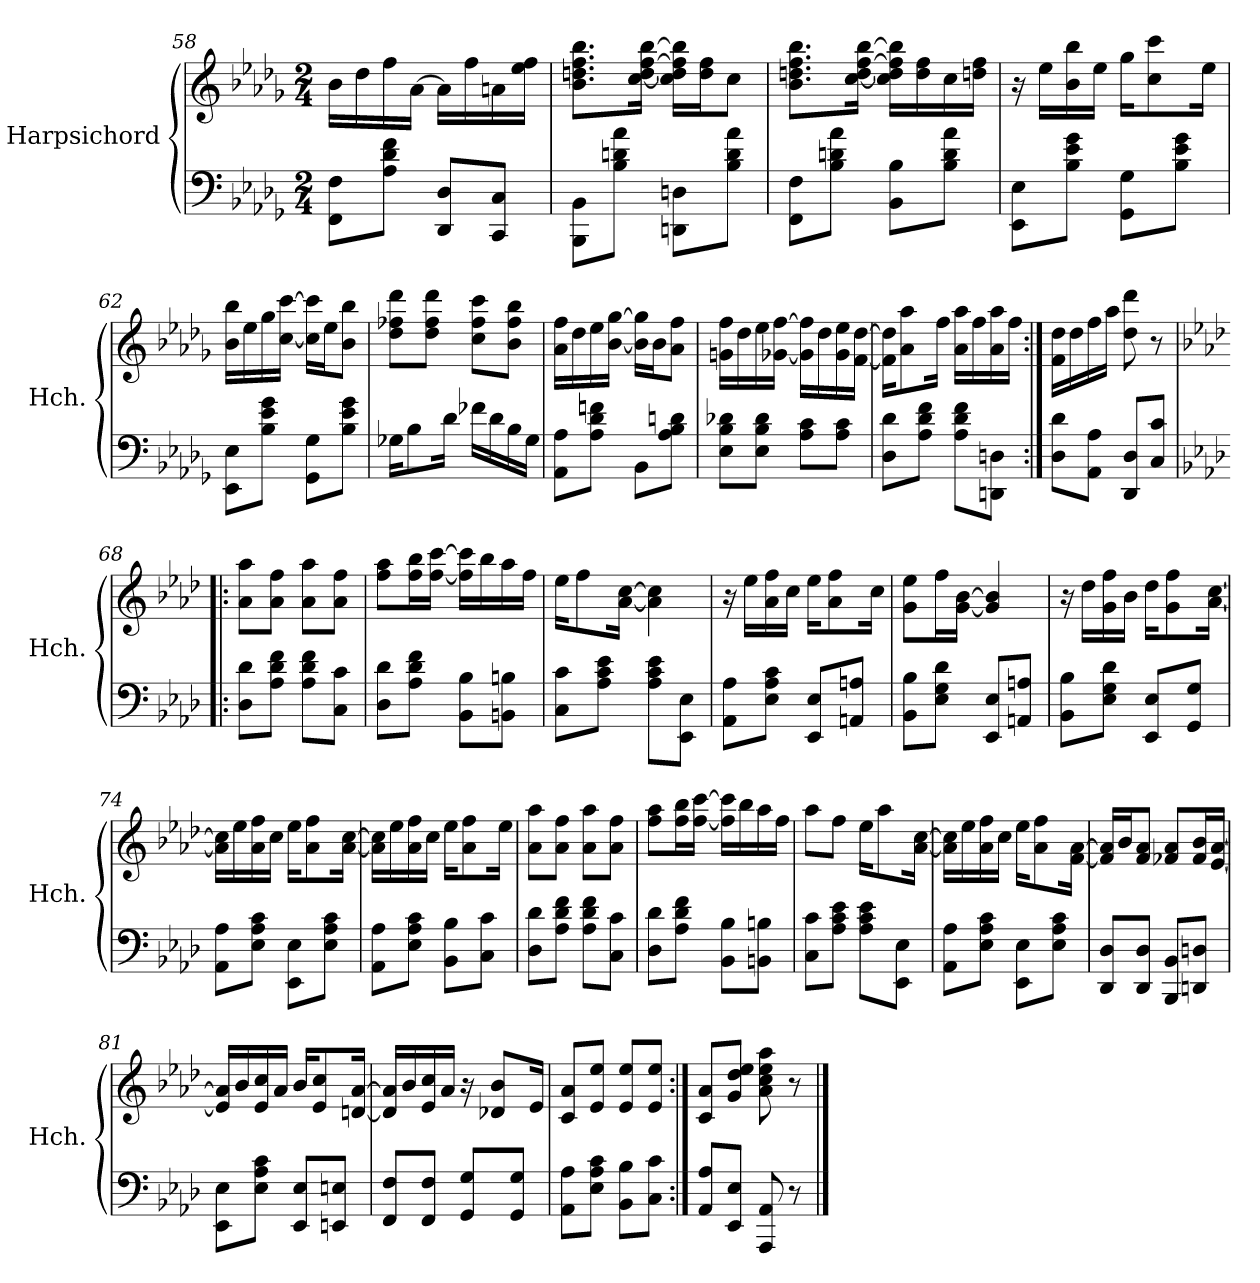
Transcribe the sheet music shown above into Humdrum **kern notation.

**kern	**kern
*part1	*part1
*staff2	*staff1
*I"Harpsichord	*
*I'Hch.	*
!!LO:LB:g=z
*clefF4	*clefG2
*k[b-e-a-d-g-]	*k[b-e-a-d-g-]
*M2/4	*M2/4
=58	=58
8FF\ 8F\L	16b-\LL
.	16dd-\
8A-\ 8d-\ 8f\J	16ff\
.	[16a-\JJ
8DD-/ 8D-/L	16a-\LL]
.	16ff\
8CC/ 8C/J	16an\
.	16ee-\ 16ff\JJ
=59	=59
8BBB-\ 8BB-\L	8.b-\ 8.ddn\ 8.ff\ 8.bb-\L
8B-\ 8dn\ 8a-\J	.
.	[16cc\ [16dd\ [16ff\ [16bb-\Jk
8DDn\ 8Dn\L	16cc\] 16dd\] 16ff\] 16bb-\]LL
.	16dd\ 16ff\J
8B-\ 8d\ 8a-\J	8cc\J
=60	=60
8FF\ 8F\L	8.b-\ 8.ddn\ 8.ff\ 8.bb-\L
8B-\ 8dn\ 8a-\J	.
.	[16cc\ [16dd\ [16ff\ [16bb-\Jk
8BB-\ 8B-\L	16cc\] 16dd\] 16ff\] 16bb-\]LL
.	16dd\ 16ff\
8B-\ 8d\ 8a-\J	16cc\
.	16ddn\ 16ff\JJ
=61	=61
8EE-\ 8E-\L	16r
.	16ee-\LL
8B-\ 8e-\ 8g-\J	16b-\ 16bb-\
.	16ee-\JJ
8GG-\ 8G-\L	16gg-\KL
.	8cc\ 8ccc\
8B-\ 8e-\ 8g-\J	.
.	16ee-\Jk
=62	=62
8EE-\ 8E-\L	16b-\ 16bb-\LL
.	16ee-\
8B-\ 8e-\ 8g-\J	16gg-\
.	[16cc\ [16ccc\JJ
8GG-\ 8G-\L	16cc\] 16ccc\]LL
.	16ee-\J
8B-\ 8e-\ 8g-\J	8b-\ 8bb-\J
!!LO:LB:g=z
=63	=63
16G-X\KL	8dd-\ 8ff-X\ 8ddd-\L
8B-\	.
.	8dd-\ 8ff-\ 8ddd-\J
16d-\Jk	.
16f-X\LL	8cc\ 8ff-\ 8ccc\L
16d-\	.
16B-\	8b-\ 8ff-\ 8bb-\J
16G-\JJ	.
=64	=64
8AA-\ 8A-\L	16a-\ 16ff\LL
.	16dd-\
8A-\ 8d-\ 8fn\J	16ee-\
.	[16b-\ [16gg-\JJ
8BB-\L	16b-\] 16gg-\]LL
.	16b-\J
8A-\ 8B-\ 8dn\J	8a-\ 8ff\J
=65	=65
8E-\ 8B-\ 8d-X\L	16gn\ 16ff\LL
.	16dd-\
8E-\ 8B-\ 8d-\J	16ee-\
.	[16g-X\ [16ff\JJ
8A-\ 8c\L	16g-\] 16ff\]LL
.	16dd-\
8A-\ 8c\J	16g-\ 16ee-\
.	[16f\ [16dd-\JJ
=66	=66
8D-\ 8d-\L	16f\] 16dd-\]KL
.	8a-\ 8aa-\
8A-\ 8d-\ 8f\J	.
.	16ff\Jk
8A-\ 8d-\ 8f\L	16a-\ 16aa-\LL
.	16ff\
8DDn\ 8Dn\J	16a-\ 16aa-\
.	16ff\JJ
!!LO:LB:g=z
=67:|!	=67:|!
8D-\ 8d-\L	16f\ 16dd-\LL
.	16dd-\
8AA-\ 8A-\J	16ff\
.	16aa-\JJ
8DD-/ 8D-/L	8dd-\ 8ddd-\
8C/ 8c/J	8r
=68!|:	=68!|:
*k[b-e-a-d-]	*k[b-e-a-d-]
8D-\ 8d-\L	8a-\ 8aa-\L
8A-\ 8d-\ 8f\J	8a-\ 8ff\J
8A-\ 8d-\ 8f\L	8a-\ 8aa-\L
8C\ 8c\J	8a-\ 8ff\J
=69	=69
8D-\ 8d-\L	8ff\ 8aa-\L
8A-\ 8d-\ 8f\J	16ff\ 16bb-\L
.	[16ff\ [16ccc\JJ
8BB-\ 8B-\L	16ff\] 16ccc\]LL
.	16bb-\
8BBn\ 8Bn\J	16aa-\
.	16ff\JJ
=70	=70
8C\ 8c\L	16ee-\KL
.	8ff\
8A-\ 8c\ 8e-\J	.
.	[16a-\ [16cc\Jk
8A-\ 8c\ 8e-\L	4a-\] 4cc\]
8EE-\ 8E-\J	.
=71	=71
8AA-\ 8A-\L	16r
.	16ee-\LL
8E-\ 8A-\ 8c\J	16a-\ 16ff\
.	16cc\JJ
8EE-/ 8E-/L	16ee-\KL
.	8a-\ 8ff\
8AAn/ 8An/J	.
.	16cc\Jk
!!LO:LB:g=z
=72	=72
8BB-\ 8B-\L	8g\ 8ee-\L
8E-\ 8G\ 8d-\J	16ff\L
.	[16g\ [16b-\JJ
8EE-/ 8E-/L	4g/] 4b-/]
8AAn/ 8An/J	.
=73	=73
8BB-\ 8B-\L	16r
.	16dd-\LL
8E-\ 8G\ 8d-\J	16g\ 16ff\
.	16b-\JJ
8EE-/ 8E-/L	16dd-\KL
.	8g\ 8ff\
8GG/ 8G/J	.
.	[16a-\ [16cc\Jk
=74	=74
8AA-\ 8A-\L	16a-\] 16cc\]LL
.	16ee-\
8E-\ 8A-\ 8c\J	16a-\ 16ff\
.	16cc\JJ
8EE-\ 8E-\L	16ee-\KL
.	8a-\ 8ff\
8E-\ 8A-\ 8c\J	.
.	[16a-\ [16cc\Jk
=75	=75
8AA-\ 8A-\L	16a-\] 16cc\]LL
.	16ee-\
8E-\ 8A-\ 8c\J	16a-\ 16ff\
.	16cc\JJ
8BB-\ 8B-\L	16ee-\KL
.	8a-\ 8ff\
8C\ 8c\J	.
.	16ee-\Jk
=76	=76
8D-\ 8d-\L	8a-\ 8aa-\L
8A-\ 8d-\ 8f\J	8a-\ 8ff\J
8A-\ 8d-\ 8f\L	8a-\ 8aa-\L
8C\ 8c\J	8a-\ 8ff\J
!!LO:PB:g=z
=77	=77
8D-\ 8d-\L	8ff\ 8aa-\L
8A-\ 8d-\ 8f\J	16ff\ 16bb-\L
.	[16ff\ [16ccc\JJ
8BB-\ 8B-\L	16ff\] 16ccc\]LL
.	16bb-\
8BBn\ 8Bn\J	16aa-\
.	16ff\JJ
=78	=78
8C\ 8c\L	8aa-\L
8A-\ 8c\ 8e-\J	8ff\J
8A-\ 8c\ 8e-\L	16ee-\KL
.	8aa-\
8EE-\ 8E-\J	.
.	[16a-\ [16cc\Jk
=79	=79
8AA-\ 8A-\L	16a-\] 16cc\]LL
.	16ee-\
8E-\ 8A-\ 8c\J	16a-\ 16ff\
.	16cc\JJ
8EE-\ 8E-\L	16ee-\KL
.	8a-\ 8ff\
8E-\ 8A-\ 8c\J	.
.	[16f\ [16a-\Jk
=80	=80
8DD-/ 8D-/L	16f/] 16a-/]LL
.	16b-/J
8DD-/ 8D-/J	8f/ 8a-/J
8BBB-/ 8BB-/L	8f-X/ 8a-/L
8DDn/ 8Dn/J	16f-/ 16b-/L
.	[16e-/ [16a-/JJ
=81	=81
8EE-\ 8E-\L	16e-/] 16a-/]LL
.	16b-/
8E-\ 8A-\ 8c\J	16e-/ 16cc/
.	16a-/JJ
8EE-/ 8E-/L	16b-/KL
.	8e-/ 8cc/
8EEn/ 8En/J	.
.	[16dn/ [16a-/Jk
!!LO:LB:g=z
=82	=82
8FF/ 8F/L	16d/] 16a-/]LL
.	16b-/
8FF/ 8F/J	16e-/ 16cc/
.	16a-/JJ
8GG/ 8G/L	16r
.	8d-X/ 8b-/L
8GG/ 8G/J	.
.	16e-/Jk
=83	=83
8AA-\ 8A-\L	8c/ 8a-/L
8E-\ 8A-\ 8c\J	8e-/ 8ee-/J
8BB-\ 8B-\L	8e-/ 8ee-/L
8C\ 8c\J	8e-/ 8ee-/J
=84:|!	=84:|!
*	*MM80
8AA-/ 8A-/L	8c/ 8a-/L
8EE-/ 8E-/J	8g/ 8dd-/ 8ee-/J
8AAA-/ 8AA-/	8a-\ 8cc\ 8ee-\ 8aa-\
8r	8r
==	==
*-	*-
